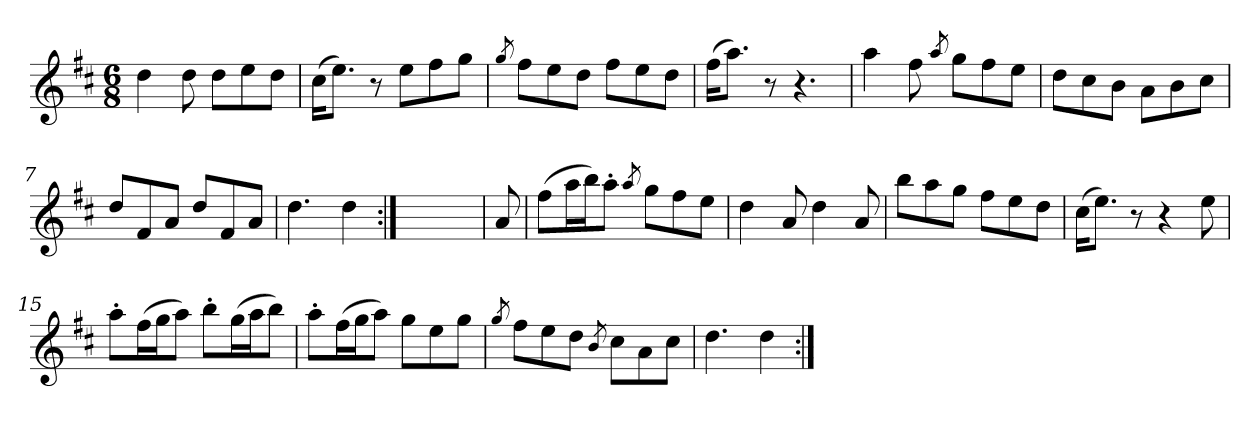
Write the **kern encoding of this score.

**kern
*part1
*staff1
*clefG2
*k[f#c#]
*D:
*M6/8
=1
4dd\
8dd\
8dd\L
8ee\
8dd\J
=2
(>16cc#\KL
8.ee\J)
8r
8ee\L
8ff#\
8gg\J
=3
8qgg/
8ff#\L
8ee\
8dd\J
8ff#\L
8ee\
8dd\J
=4
(>16ff#\KL
8.aa\J)
8r
4.r
=5
4aa\
8ff#\
8qaa/
8gg\L
8ff#\
8ee\J
=6
8dd\L
8cc#\
8b\J
8a\L
8b\
8cc#\J
=7
8dd/L
8f#/
8a/J
8dd/L
8f#/
8a/J
=8
4.dd\
4dd\
!!LO:LB:g=z
=9:|!
2.ryy
=10
8a/
=11
(>8ff#\L
16aa\L
16bb\J)
8aa'\J
8qaa/
8gg\L
8ff#\
8ee\J
=12
4dd\
8a/
4dd\
8a/
=13
8bb\L
8aa\
8gg\J
8ff#\L
8ee\
8dd\J
=14
(>16cc#\KL
8.ee\J)
8r
4r
8ee\
=15
8aa'\L
(>16ff#\L
16gg\J
8aa\J)
8bb'\L
(>16gg\L
16aa\J
8bb\J)
!!LO:LB:g=z
=16
8aa'\L
(>16ff#\L
16gg\J
8aa\J)
8gg\L
8ee\
8gg\J
=17
8qgg/
8ff#\L
8ee\
8dd\J
8qb/
8cc#\L
8a\
8cc#\J
=18
4.dd\
4dd\
=:|!
*-
